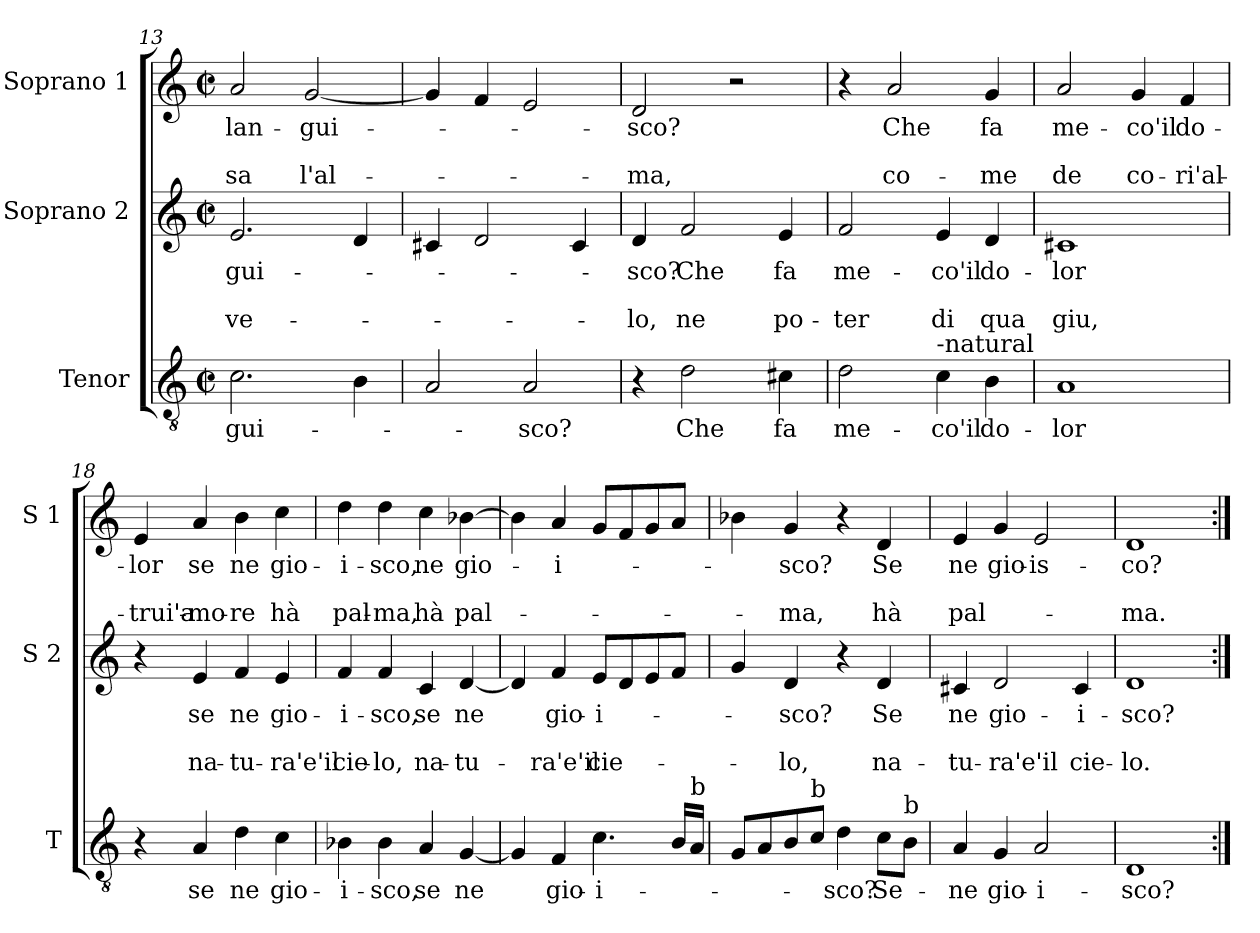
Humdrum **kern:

**kern	**text	**kern	**text	**text	**text	**kern	**text	**text	**text
*part3	*part3	*part2	*part2	*part2	*part2	*part1	*part1	*part1	*part1
*staff3	*staff3	*staff2	*staff2	*staff2	*staff2	*staff1	*staff1	*staff1	*staff1
*I"Tenor	*	*I"Soprano 2	*	*	*	*I"Soprano 1	*	*	*
*I'T	*	*I'S 2	*	*	*	*I'S 1	*	*	*
*clefGv2	*	*clefG2	*	*	*	*clefG2	*	*	*
*k[]	*	*k[]	*	*	*	*k[]	*	*	*
*C:	*	*C:	*	*	*	*C:	*	*	*
*M2/2	*	*M2/2	*	*	*	*M2/2	*	*	*
*met(c|)	*	*met(c|)	*	*	*	*met(c|)	*	*	*
=13	=13	=13	=13	=13	=13	=13	=13	=13	=13
!	!LO:LY:b	!	!LO:LY:b	!	!LO:LY:b	!	!LO:LY:b	!	!LO:LY:b
2.c\	-gui-	2.e/	gui-	.	ve-	2a/	lan-	.	sa
!	!	!	!	!	!	!	!LO:LY:b	!	!LO:LY:b
.	.	.	.	.	.	[2g/	-gui-	.	l'al-
4B\	.	4d/	.	.	.	.	.	.	.
!!LO:LB:g=z
=14	=14	=14	=14	=14	=14	=14	=14	=14	=14
2A/	.	4c#X/	.	.	.	4g/]	.	.	.
.	.	2d/	.	.	.	4f/	.	.	.
!	!LO:LY:b	!	!	!	!	!	!	!	!
2A/	-sco?	.	.	.	.	2e/	.	.	.
.	.	4c#/	.	.	.	.	.	.	.
=15	=15	=15	=15	=15	=15	=15	=15	=15	=15
!	!	!	!LO:LY:b	!	!LO:LY:b	!	!LO:LY:b	!	!LO:LY:b
4r	.	4d/	-sco?	.	-lo,	2d/	-sco?	.	-ma,
!	!LO:LY:b	!	!LO:LY:b	!	!LO:LY:b	!	!	!	!
2d\	Che	2f/	Che	.	ne	.	.	.	.
.	.	.	.	.	.	2r	.	.	.
!	!LO:LY:b	!	!LO:LY:b	!	!LO:LY:b	!	!	!	!
4c#X\	fa	4e/	fa	.	po-	.	.	.	.
=16	=16	=16	=16	=16	=16	=16	=16	=16	=16
!	!LO:LY:b	!	!LO:LY:b	!	!LO:LY:b	!	!	!	!
2d\	me-	2f/	me-	.	-ter	4r	.	.	.
!	!	!	!	!	!	!	!LO:LY:b	!	!LO:LY:b
.	.	.	.	.	.	2a/	Che	.	co-
!LO:TX:a:t=-natural	!	!	!	!	!	!	!	!	!
!	!LO:LY:b	!	!LO:LY:b	!	!LO:LY:b	!	!	!	!
4c\	-co'il	4e/	-co'il	.	di	.	.	.	.
!	!LO:LY:b	!	!LO:LY:b	!	!LO:LY:b	!	!LO:LY:b	!	!LO:LY:b
4B\	do-	4d/	do-	.	qua	4g/	fa	.	-me
=17	=17	=17	=17	=17	=17	=17	=17	=17	=17
!	!LO:LY:b	!	!LO:LY:b	!	!LO:LY:b	!	!LO:LY:b	!	!LO:LY:b
1A	-lor	1c#X	-lor	.	giu,	2a/	me-	.	de
!	!	!	!	!	!	!	!LO:LY:b	!	!LO:LY:b
.	.	.	.	.	.	4g/	-co'il	.	co-
!	!	!	!	!	!	!	!LO:LY:b	!	!LO:LY:b
.	.	.	.	.	.	4f/	do-	.	-ri'al-
=18	=18	=18	=18	=18	=18	=18	=18	=18	=18
!	!	!	!	!	!	!	!LO:LY:b	!	!LO:LY:b
4r	.	4r	.	.	.	4e/	-lor	.	-trui'a-
!	!LO:LY:b	!	!LO:LY:b	!	!LO:LY:b	!	!LO:LY:b	!	!LO:LY:b
4A/	se	4e/	se	.	na-	4a/	se	.	-mo-
!	!LO:LY:b	!	!LO:LY:b	!	!LO:LY:b	!	!LO:LY:b	!	!LO:LY:b
4d\	ne	4f/	ne	.	-tu-	4b\	ne	.	-re
!	!LO:LY:b	!	!LO:LY:b	!	!LO:LY:b	!	!LO:LY:b	!	!LO:LY:b
4c\	gio-	4e/	gio-	.	-ra'e'il	4cc\	gio-	.	hà
!!LO:LB:g=z
=19	=19	=19	=19	=19	=19	=19	=19	=19	=19
!	!LO:LY:b	!	!LO:LY:b	!	!LO:LY:b	!	!LO:LY:b	!	!LO:LY:b
4B-X\	-i-	4f/	-i-	.	cie-	4dd\	-i-	.	pal-
!	!LO:LY:b	!	!LO:LY:b	!	!LO:LY:b	!	!LO:LY:b	!	!LO:LY:b
4B-\	-sco,	4f/	-sco,	.	-lo,	4dd\	-sco,	.	-ma,
!	!LO:LY:b	!	!LO:LY:b	!	!LO:LY:b	!	!LO:LY:b	!	!LO:LY:b
4A/	se	4c/	se	.	na-	4cc\	ne	.	hà
!	!LO:LY:b	!	!LO:LY:b	!	!LO:LY:b	!	!LO:LY:b	!	!LO:LY:b
[4G/	ne	[4d/	ne	.	-tu-	[4b-X\	gio-	.	pal-
=20	=20	=20	=20	=20	=20	=20	=20	=20	=20
4G/]	.	4d/]	.	.	.	4b-\]	.	.	.
!	!LO:LY:b	!	!LO:LY:b	!	!LO:LY:b	!	!LO:LY:b	!	!
4F/	gio-	4f/	gio-	.	-ra'e'il	4a/	-i-	.	.
!	!LO:LY:b	!	!LO:LY:b	!	!LO:LY:b	!	!	!	!
4.c\	-i-	8e/L	-i-	.	cie-	8g/L	.	.	.
.	.	8d/	.	.	.	8f/	.	.	.
.	.	8e/	.	.	.	8g/	.	.	.
16B/LL	.	8f/J	.	.	.	8a/J	.	.	.
!LO:TX:a:t=b	!	!	!	!	!	!	!	!	!
16A/JJ	.	.	.	.	.	.	.	.	.
=21	=21	=21	=21	=21	=21	=21	=21	=21	=21
8G/L	.	4g/	.	.	.	4b-X\	.	.	.
8A/	.	.	.	.	.	.	.	.	.
!	!	!	!LO:LY:b	!	!LO:LY:b	!	!LO:LY:b	!	!LO:LY:b
8B/	.	4d/	-sco?	.	-lo,	4g/	-sco?	.	-ma,
!LO:TX:a:t=b	!	!	!	!	!	!	!	!	!
8c/J	.	.	.	.	.	.	.	.	.
!	!LO:LY:b	!	!	!	!	!	!	!	!
4d\	-sco?	4r	.	.	.	4r	.	.	.
!	!LO:LY:b	!	!LO:LY:b	!	!LO:LY:b	!	!LO:LY:b	!	!LO:LY:b
8c\L	Se-	4d/	Se	.	na-	4d/	Se	.	hà
!LO:TX:a:t=b	!	!	!	!	!	!	!	!	!
8B\J	.	.	.	.	.	.	.	.	.
=22	=22	=22	=22	=22	=22	=22	=22	=22	=22
!	!LO:LY:b	!	!LO:LY:b	!	!LO:LY:b	!	!LO:LY:b	!	!LO:LY:b
4A/	-ne	4c#X/	ne	.	-tu-	4e/	ne	.	pal-
!	!LO:LY:b	!	!LO:LY:b	!	!LO:LY:b	!	!LO:LY:b	!	!
4G/	gio-	2d/	gio-	.	-ra'e'il	4g/	gio-	.	.
!	!LO:LY:b	!	!	!	!	!	!LO:LY:b	!	!
2A/	-i-	.	.	.	.	2e/	-is-	.	.
!	!	!	!LO:LY:b	!	!LO:LY:b	!	!	!	!
.	.	4c#/	-i-	.	cie-	.	.	.	.
=23	=23	=23	=23	=23	=23	=23	=23	=23	=23
!	!LO:LY:b	!	!LO:LY:b	!	!LO:LY:b	!	!LO:LY:b	!	!LO:LY:b
1D	-sco?	1d	-sco?	.	-lo.	1d	-co?	.	-ma.
=:|!	=:|!	=:|!	=:|!	=:|!	=:|!	=:|!	=:|!	=:|!	=:|!
*-	*-	*-	*-	*-	*-	*-	*-	*-	*-
